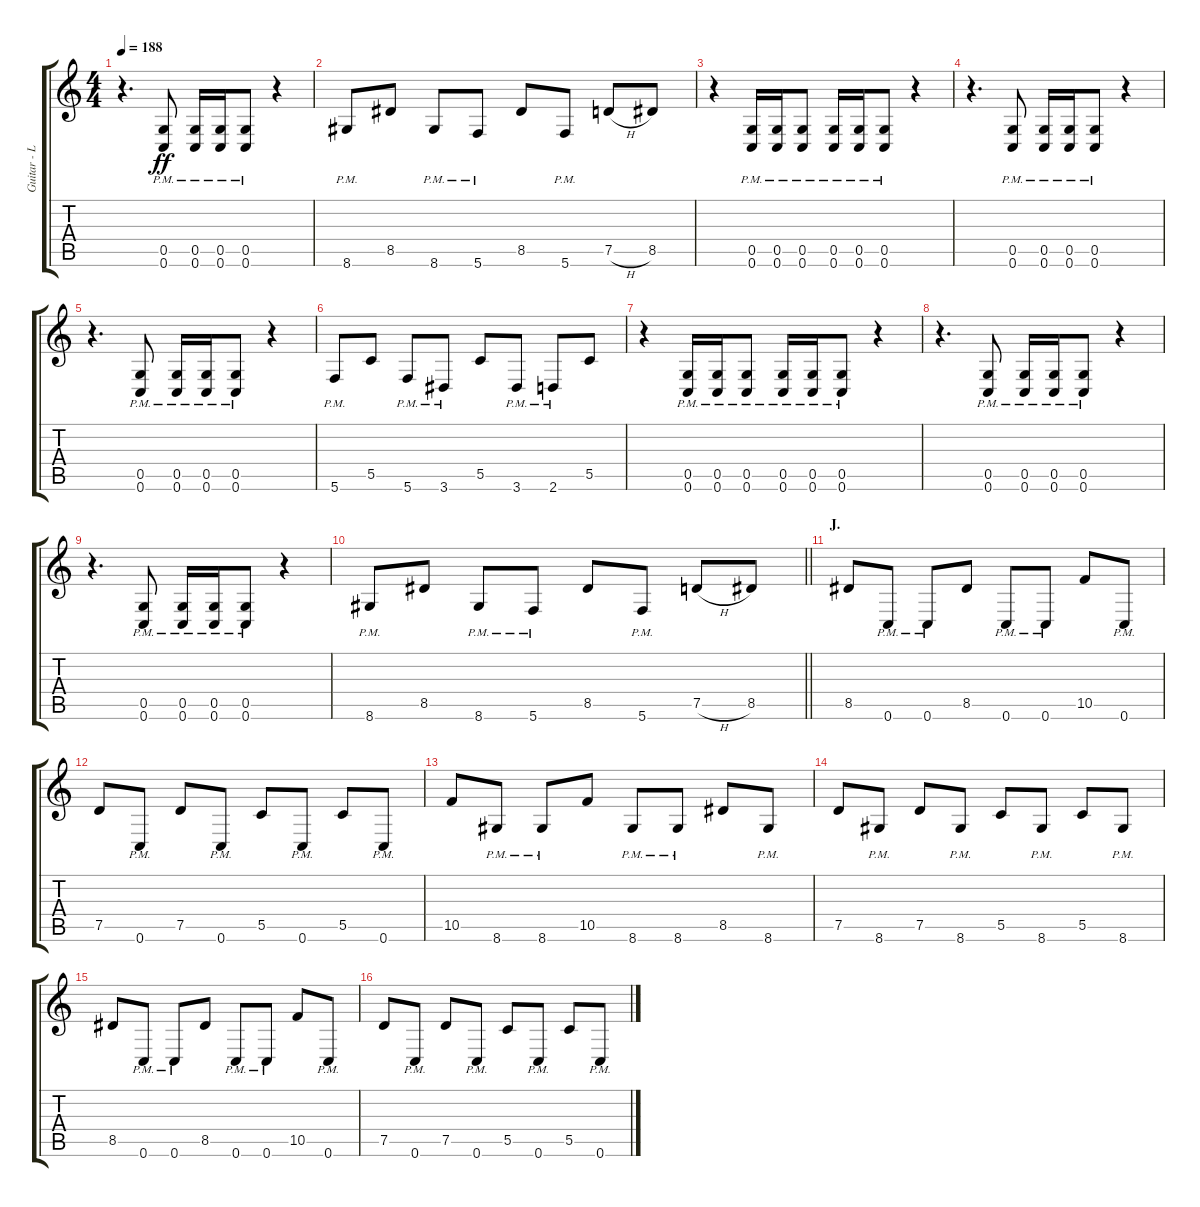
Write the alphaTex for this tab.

\track ("Guitar - Left" "Guitar - L") {instrument distortionguitar}
\staff {score tabs}
\tuning (D4 A3 F3 C3 G2 C2) {hide}
\ts (4 4)
\tempo 188
\clef g2
\ks c
r.4{d dy ff} (0.5{pm} 0.6{pm}).8 (0.5{pm} 0.6{pm}).16 (0.5{pm} 0.6{pm}).16 (0.5{pm} 0.6{pm}).8 r.4 |
8.6{pm}.8 8.5.8 8.6{pm}.8 5.6{pm}.8 8.5.8 5.6{pm}.8 7.5{h}.8 8.5.8 |
r.4 (0.5{pm} 0.6{pm}).16 (0.5{pm} 0.6{pm}).16 (0.5{pm} 0.6{pm}).8 (0.5{pm} 0.6{pm}).16 (0.5{pm} 0.6{pm}).16 (0.5{pm} 0.6{pm}).8 r.4 |
r.4{d} (0.5{pm} 0.6{pm}).8 (0.5{pm} 0.6{pm}).16 (0.5{pm} 0.6{pm}).16 (0.5{pm} 0.6{pm}).8 r.4 |
r.4{d} (0.5{pm} 0.6{pm}).8 (0.5{pm} 0.6{pm}).16 (0.5{pm} 0.6{pm}).16 (0.5{pm} 0.6{pm}).8 r.4 |
5.6{pm}.8 5.5.8 5.6{pm}.8 3.6{pm}.8 5.5.8 3.6{pm}.8 2.6{pm}.8 5.5.8 |
r.4 (0.5{pm} 0.6{pm}).16 (0.5{pm} 0.6{pm}).16 (0.5{pm} 0.6{pm}).8 (0.5{pm} 0.6{pm}).16 (0.5{pm} 0.6{pm}).16 (0.5{pm} 0.6{pm}).8 r.4 |
r.4{d} (0.5{pm} 0.6{pm}).8 (0.5{pm} 0.6{pm}).16 (0.5{pm} 0.6{pm}).16 (0.5{pm} 0.6{pm}).8 r.4 |
r.4{d} (0.5{pm} 0.6{pm}).8 (0.5{pm} 0.6{pm}).16 (0.5{pm} 0.6{pm}).16 (0.5{pm} 0.6{pm}).8 r.4 |
\barLineRight lightlight
8.6{pm}.8 8.5.8 8.6{pm}.8 5.6{pm}.8 8.5.8 5.6{pm}.8 7.5{h}.8 8.5.8 |
\section ("" "J.")
8.5.8 0.6{pm}.8 0.6{pm}.8 8.5.8 0.6{pm}.8 0.6{pm}.8 10.5.8 0.6{pm}.8 |
7.5.8 0.6{pm}.8 7.5.8 0.6{pm}.8 5.5.8 0.6{pm}.8 5.5.8 0.6{pm}.8 |
10.5.8 8.6{pm}.8 8.6{pm}.8 10.5.8 8.6{pm}.8 8.6{pm}.8 8.5.8 8.6{pm}.8 |
7.5.8 8.6{pm}.8 7.5.8 8.6{pm}.8 5.5.8 8.6{pm}.8 5.5.8 8.6{pm}.8 |
8.5.8 0.6{pm}.8 0.6{pm}.8 8.5.8 0.6{pm}.8 0.6{pm}.8 10.5.8 0.6{pm}.8 |
7.5.8 0.6{pm}.8 7.5.8 0.6{pm}.8 5.5.8 0.6{pm}.8 5.5.8 0.6{pm}.8
